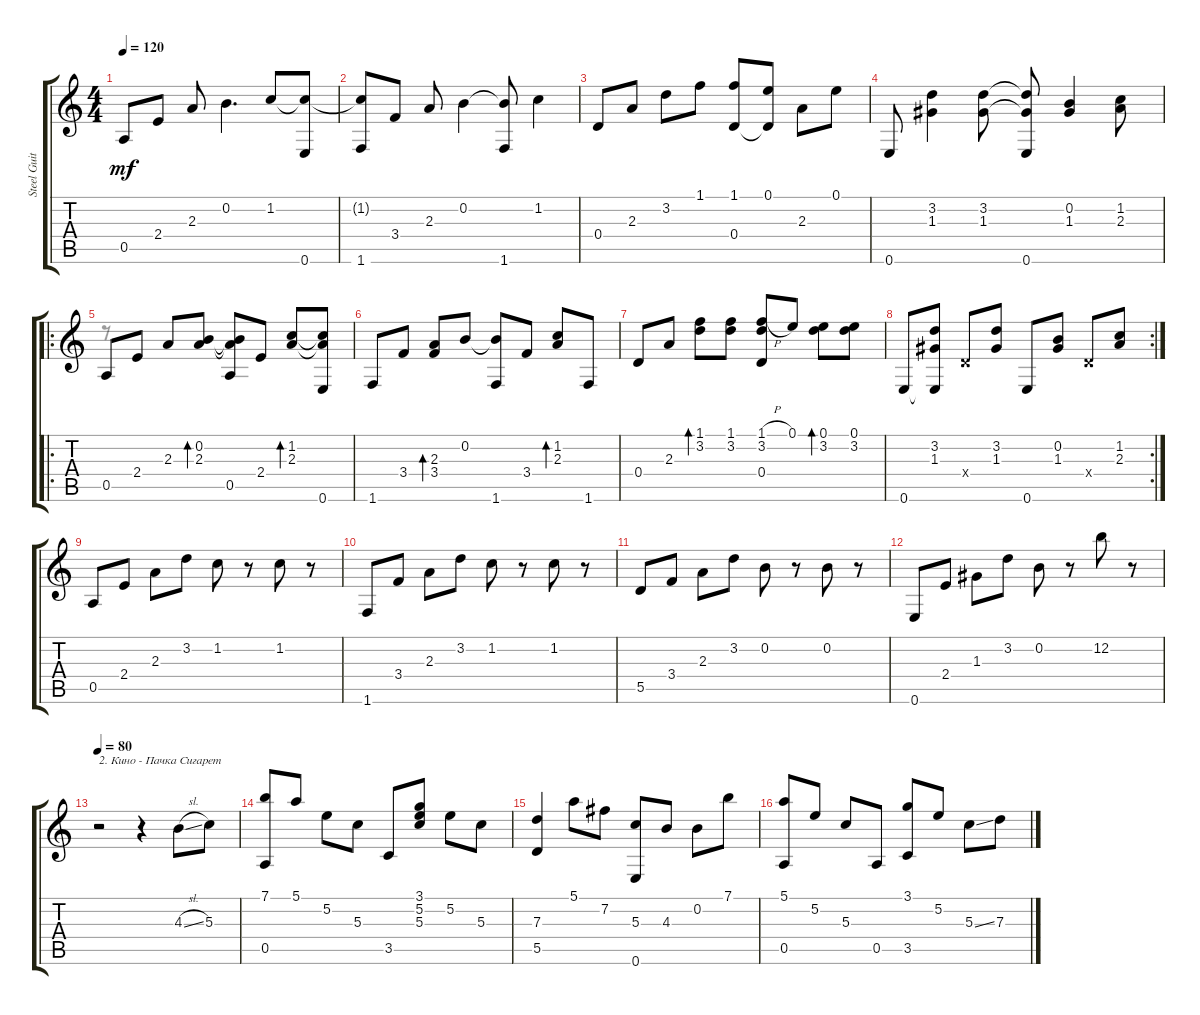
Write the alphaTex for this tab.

\track ("Steel Guitar" "Steel Guit") {instrument acousticguitarsteel}
\staff {score tabs}
\tuning (E4 B3 G3 D3 A2 E2) {hide}
\voice
\ts (4 4)
\tempo 120
\clef g2
\ks c
0.5.8{dy mf} 2.4.8 2.3.8 0.2.4{d} 1.2.8 (1.2{t} 0.6).8 |
(1.2{t} 1.6).8 3.4.8 2.3.8 0.2.4 (0.2{t} 1.6).8 1.2.4 |
0.4.8 2.3.8 3.2.8 1.1.8 (1.1 0.4).8 (0.1 0.4{t}).8 2.3.8 0.1.8 |
0.6.8 (3.2 1.3).4 (3.2 1.3).8 (3.2{t} 1.3{t} 0.6).8 (0.2 1.3).4 (1.2 2.3).8 |
\ro
0.5.8 2.4.8 2.3.8 (0.2 2.3).8{bd 30} (0.2{t} 2.3{t} 0.5).8 2.4.8 (1.2 2.3).8{bd 30} (1.2{t} 2.3{t} 0.6).8 |
1.6.8 3.4.8 (2.3 3.4).8{bd 30} 0.2.8 (0.2{t} 1.6).8 3.4.8 (1.2 2.3).8{bd 30} 1.6.8 |
0.4.8 2.3.8 (1.1 3.2).8{bd 30} (1.1 3.2).8 (1.1{h} 3.2 0.4).8 0.1.8 (0.1 3.2).8{bd 30} (0.1 3.2).8 |
\rc 2
0.6.8 (3.2 1.3 0.6{t}).8 0.4{x}.8 (3.2 1.3).8 0.6.8 (0.2 1.3).8 0.4{x}.8 (1.2 2.3).8 |
0.5.8 2.4.8 2.3.8 3.2.8 1.2.8 r.8 1.2.8 r.8 |
1.6.8 3.4.8 2.3.8 3.2.8 1.2.8 r.8 1.2.8 r.8 |
5.5.8 3.4.8 2.3.8 3.2.8 0.2.8 r.8 0.2.8 r.8 |
0.6.8 2.4.8 1.3.8 3.2.8 0.2.8 r.8 12.2.8 r.8 |
\tempo 80
r.2{txt "2. Кино - Пачка Сигарет"} r.4 4.3{sl}.8 5.3.8 |
(7.1 0.5).8 5.1.8 5.2.8 5.3.8 3.5.8 (3.1 5.2 5.3).8 5.2.8 5.3.8 |
(7.3 5.5).4 5.1.8 7.2.8 (5.3 0.6).8 4.3.8 0.2.8 7.1.8 |
(5.1 0.5).8 5.2.8 5.3.8 0.5.8 (3.1 3.5).8 5.2.8 5.3{ss}.8 7.3.8
\voice
\clef g2
\ottava regular
\simile none
\ks c
|
|
|
|
r.8 |
|
|
|
|
|
|
|
|
|
|
